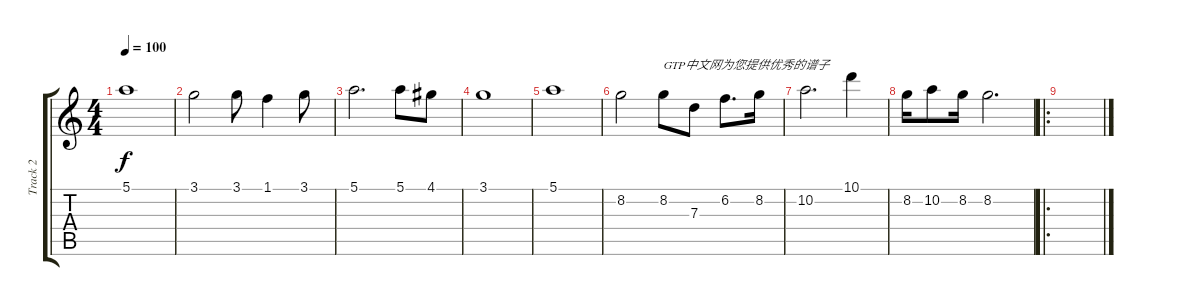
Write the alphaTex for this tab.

\track ("Track 2" "Track 2") {instrument acousticguitarnylon}
\staff {score tabs}
\tuning (E4 B3 G3 D3 A2 E2) {hide}
\ts (4 4)
\tempo 100
\clef g2
\ks c
5.1.1{dy f instrument acousticguitarnylon} |
3.1.2 3.1.8 1.1.4 3.1.8 |
5.1.2{d} 5.1.8 4.1.8 |
3.1.1 |
5.1.1 |
8.2.2 8.2.8{txt "GTP中文网为您提供优秀的谱子"} 7.3.8 6.2.8{d} 8.2.16 |
10.2.2{d} 10.1.4 |
8.2.16 10.2.8 8.2.16 8.2.2{d} |
\ro
